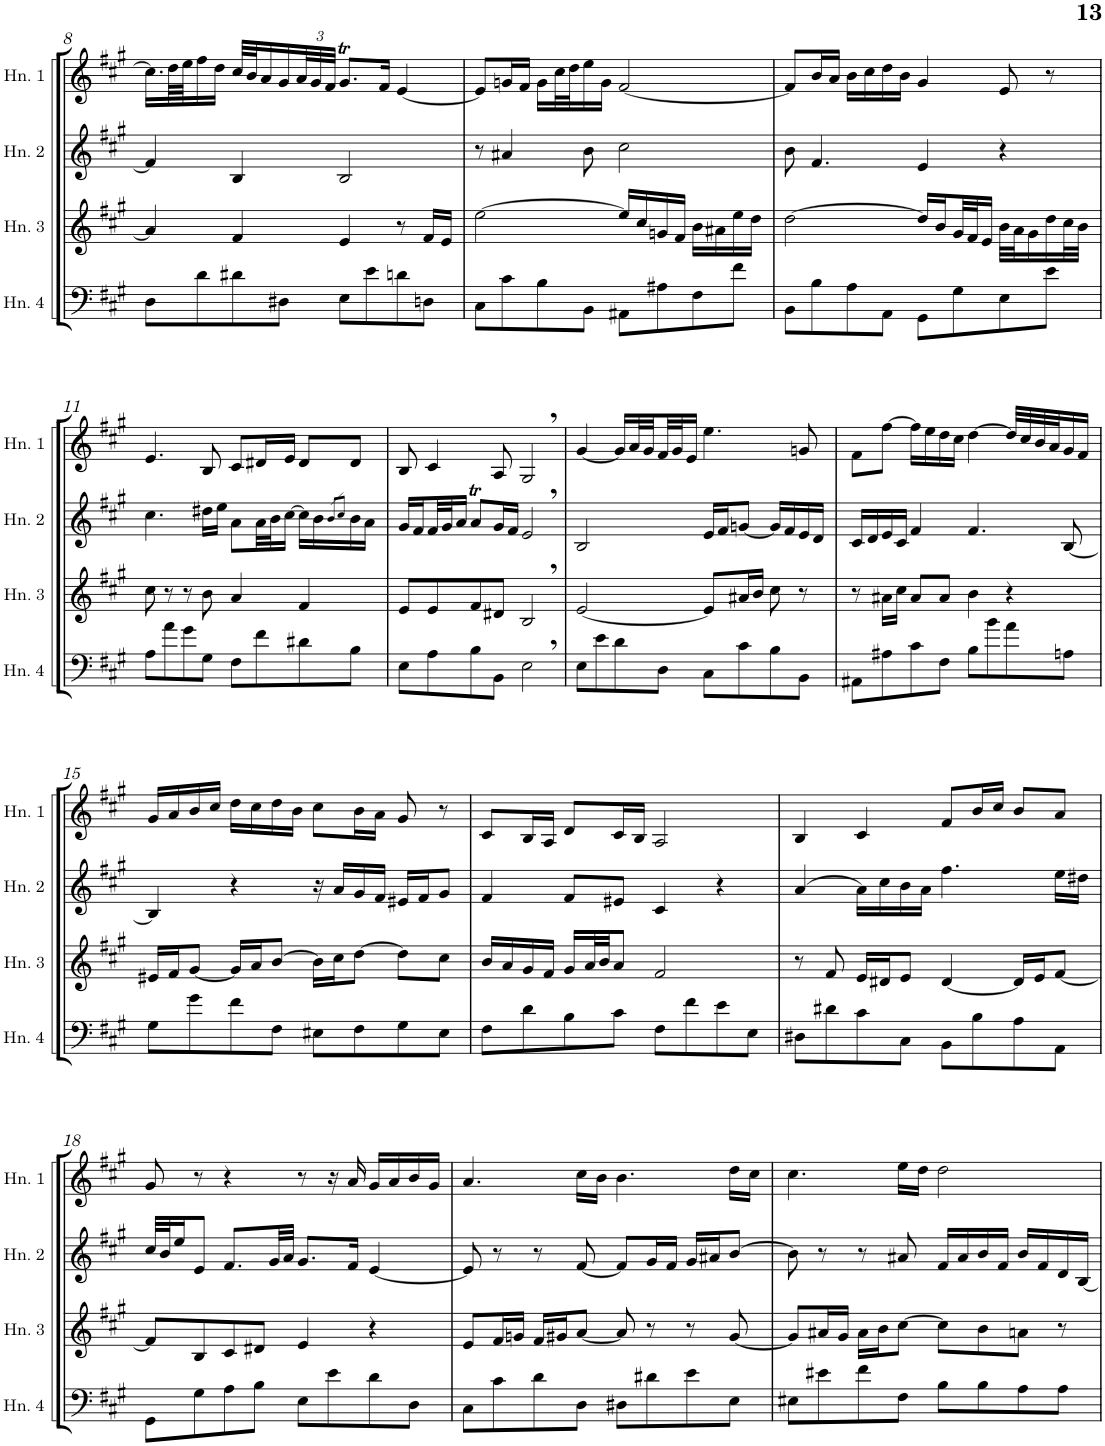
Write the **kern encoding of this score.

**kern	**kern	**kern	**kern
*part4	*part3	*part2	*part1
*staff4	*staff3	*staff2	*staff1
*I"Horn 4	*I"Horn 3	*I"Horn 2	*I"Horn 1
*I'Hn. 4	*I'Hn. 3	*I'Hn. 2	*I'Hn. 1
!!LO:PB:g=z
*clefF4	*clefG2	*clefG2	*clefG2
*Trd4c7	*Trd4c7	*Trd4c7	*Trd4c7
*k[f#c#g#]	*k[f#c#g#]	*k[f#c#g#]	*k[f#c#g#]
*M4/4	*M4/4	*M4/4	*M4/4
*met(c)	*met(c)	*met(c)	*met(c)
=8	=8	=8	=8
8D\L	4a/]	4f#/]	16.cc#\LL]
.	.	.	64dd\LL
.	.	.	64ee\JJ
8d\	.	.	16ff#\
.	.	.	16dd\JJ
8d#X\	4f#/	4B/	32cc#/LLL
.	.	.	32b/J
.	.	.	16a/
8D#X\J	.	.	16g#/
*	*	*	*Xbrackettup
.	.	.	48a/L
.	.	.	48g#/
.	.	.	48f#/JJJ
8E\L	4e/	2B/	8.g#t/L
8e\	.	.	.
.	.	.	16f#/Jk
8dn\	8r	.	[4e/
8Dn\J	16f#/LL	.	.
.	16e/JJ	.	.
=9	=9	=9	=9
8C#\L	[2ee\	8r	8e/L]
8c#\	.	4a#X/	16gn/L
.	.	.	16f#/JJ
8B\	.	.	16g\LL
.	.	.	32cc#\L
.	.	.	32dd\J
8BB\J	.	8b\	16ee\
.	.	.	16g\JJ
8AA#X\L	16ee/LL]	2cc#\	[2f#/
.	16cc#/	.	.
8A#X\	16gn/	.	.
.	16f#/JJ	.	.
8F#\	16b\LL	.	.
.	16a#X\	.	.
8f#\J	16ee\	.	.
.	16dd\JJ	.	.
=10	=10	=10	=10
8BB\L	[2dd\	8b\	8f#/L]
8B\	.	4.f#/	16b/L
.	.	.	16a/JJ
8A\	.	.	16b\LL
.	.	.	16cc#\
8AA\J	.	.	16dd\
.	.	.	16b\JJ
8GG#\L	16dd/LL]	4e/	4g#/
.	16b/	.	.
8G#\	32g#/L	.	.
.	32f#/J	.	.
.	16e/JJ	.	.
8E\	32b\LLL	4r	8e/
.	32a\J	.	.
.	16g#\	.	.
8e\J	16dd\	.	8r
.	32cc#\L	.	.
.	32b\JJJ	.	.
!!LO:LB:g=z
=11	=11	=11	=11
8A\L	8cc#\	4.cc#\	4.e/
8a\	8r	.	.
8g#\	8r	.	.
8G#\J	8b\	16dd#X\LL	8B/
.	.	16ee\JJ	.
8F#\L	4a/	8a\L	8c#/L
8f#\	.	32a\LL	16d#X/L
.	.	32b\J	.
.	.	[16cc#\JJ	16e/JJ
8d#X\	4f#/	16cc#\LL]	8d#/L
.	.	16b\	.
.	.	8qb/L	.
.	.	8qcc#/J	.
8B\J	.	16b\	8d#/J
.	.	16a\JJ	.
=12	=12	=12	=12
8E\L	8e/L	16g#/LL	8B/
.	.	16f#/	.
8A\	8e/	32f#/L	4c#/
.	.	32g#/J	.
.	.	16a/JJ	.
8B\	8f#/	8aT/L	.
8BB\J	8d#X/J	16g#/L	8A/
.	.	16f#/JJ	.
2E,\	2B,/	2e,/	2G#,/
=13	=13	=13	=13
8E\L	[2e/	2B/	[4g#/
8e\	.	.	.
8d\	.	.	16g#/LL]
.	.	.	32a/L
.	.	.	32g#/
8D\J	.	.	32f#/
.	.	.	32g#/J
.	.	.	16e/JJ
8C#\L	8e/L]	16e/LL	4.ee\
.	.	16f#/J	.
8c#\	16a#X/L	[8gn/J	.
.	16b/JJ	.	.
8B\	8cc#\	16g/LL]	.
.	.	16f#/	.
8BB\J	8r	16e/	8gn/
.	.	16d/JJ	.
=14	=14	=14	=14
8AA#X\L	8r	16c#/LL	8f#\L
.	.	16d/	.
8A#X\	16a#X\LL	16e/	[8ff#\J
.	16cc#\JJ	16c#/JJ	.
8c#\	8a#/L	4f#/	16ff#\LL]
.	.	.	16ee\
8F#\J	8a#/J	.	16dd\
.	.	.	16cc#\JJ
8B\L	4b\	4.f#/	[4dd\
8b\	.	.	.
8a\	4r	.	32dd/LLL]
.	.	.	32cc#/
.	.	.	32b/
.	.	.	32a/J
8An\J	.	[8B/	16g#/
.	.	.	16f#/JJ
!!LO:LB:g=z
=15	=15	=15	=15
8G#\L	16e#X/LL	4B/]	16g#/LL
.	16f#/J	.	16a/
8g#\	[8g#/J	.	16b/
.	.	.	16cc#/JJ
8f#\	16g#/LL]	4r	16dd\LL
.	16a/J	.	16cc#\
8F#\J	[8b/J	.	16dd\
.	.	.	16b\JJ
8E#X\L	16b\LL]	16r	8cc#\L
.	16cc#\J	16a/LL	.
8F#\	[8dd\J	16g#/	16b\L
.	.	16f#/JJ	16a\JJ
8G#\	8dd\L]	16e#X/LL	8g#/
.	.	16f#/J	.
8E#\J	8cc#\J	8g#/J	8r
=16	=16	=16	=16
8F#\L	16b/LL	4f#/	8c#/L
.	16a/	.	.
8d\	16g#/	.	16B/L
.	16f#/JJ	.	16A/JJ
8B\	16g#/LL	8f#/L	8d/L
.	32a/L	.	.
.	32b/JJ	.	.
8c#\J	8a/J	8e#X/J	16c#/L
.	.	.	16B/JJ
8F#\L	2f#/	4c#/	2A/
8f#\	.	.	.
8e\	.	4r	.
8E\J	.	.	.
=17	=17	=17	=17
8D#X\L	8r	[4a/	4B/
8d#X\	8f#/	.	.
8c#\	16e/LL	16a\LL]	4c#/
.	16d#X/J	16cc#\	.
8C#\J	8e/J	16b\	.
.	.	16a\JJ	.
8BB\L	[4d#/	4.ff#\	8f#/L
8B\	.	.	16b/L
.	.	.	16cc#/JJ
8A\	16d#/LL]	.	8b/L
.	16e/J	.	.
8AA\J	[8f#/J	16ee\LL	8a/J
.	.	16dd#X\JJ	.
!!LO:LB:g=z
=18	=18	=18	=18
8GG#\L	8f#/L]	32cc#/LLL	8g#/
.	.	32b/J	.
.	.	16ee/J	.
8G#\	8B/	8e/J	8r
8A\	8c#/	8.f#/L	4r
8B\J	8d#X/J	.	.
.	.	32g#/LL	.
.	.	32a/JJJ	.
8E\L	4e/	8.g#/L	8r
8e\	.	.	16r
.	.	16f#/Jk	16a/
8d\	4r	[4e/	16g#/LL
.	.	.	16a/
8D\J	.	.	16b/
.	.	.	16g#/JJ
=19	=19	=19	=19
8C#\L	8e/L	8e/]	4.a/
8c#\	16f#/L	8r	.
.	16gn/JJ	.	.
8d\	16f#/LL	8r	.
.	16g#X/J	.	.
8D\J	[8a/J	[8f#/	16cc#\LL
.	.	.	16b\JJ
8D#X\L	8a/]	8f#/L]	4.b\
8d#X\	8r	16g#/L	.
.	.	16f#/JJ	.
8e\	8r	16g#/LL	.
.	.	16a#X/J	.
8E\J	[8g#/	[8b/J	16dd\LL
.	.	.	16cc#\JJ
=20	=20	=20	=20
8E#X\L	8g#/L]	8b\]	4.cc#\
8e#X\	16a#X/L	8r	.
.	16g#/JJ	.	.
8f#\	16a#\LL	8r	.
.	16b\J	.	.
8F#\J	[8cc#\J	8a#X/	16ee\LL
.	.	.	16dd\JJ
8B\L	8cc#\L]	16f#/LL	2dd\
.	.	16a#/	.
8B\	8b\	16b/	.
.	.	16f#/JJ	.
8A\	8an\J	16b/LL	.
.	.	16f#/	.
8A\J	8r	16d/	.
.	.	[16B/JJ	.
=	=	=	=
*-	*-	*-	*-
